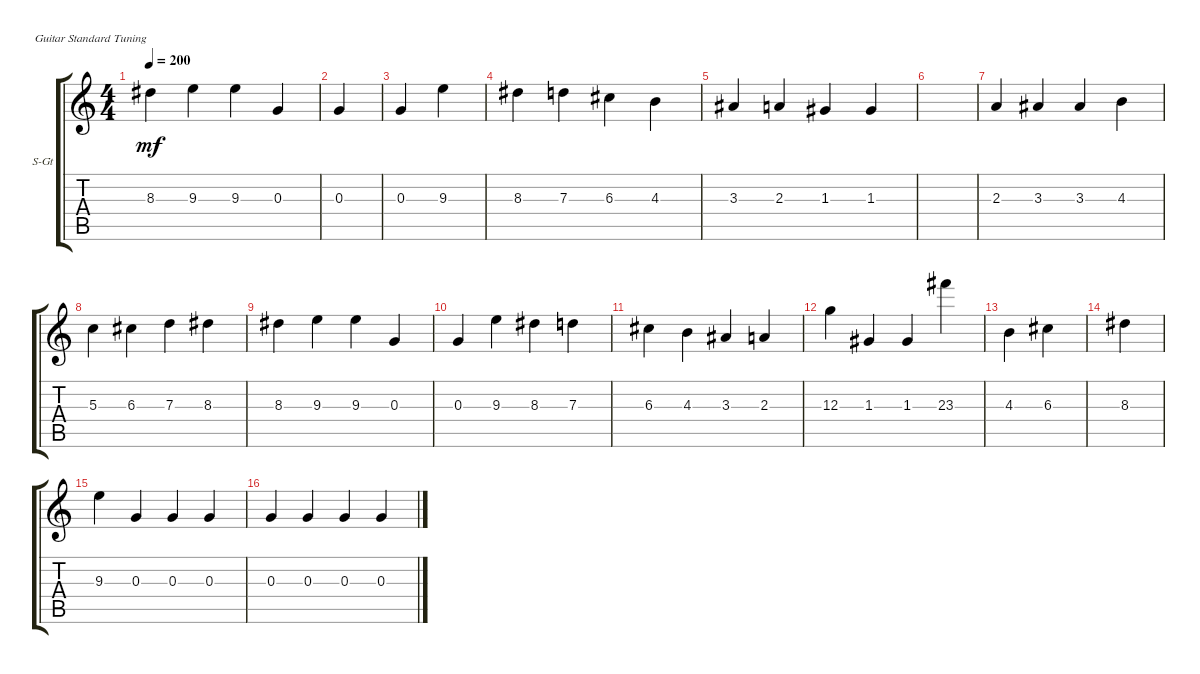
\defaultSystemsLayout 4
\bracketExtendMode groupsimilarinstruments
\firstSystemTrackNameOrientation horizontal
\otherSystemsTrackNameOrientation horizontal
\track ("Steel Guitar" "S-Gt") {instrument acousticguitarsteel}
\staff {score tabs}
\tuning (E4 B3 G3 D3 A2 E2)
\ts (4 4)
\tempo 200
\clef g2
\ks c
8.3.4{dy mf} 9.3.4 9.3.4 0.3.4 |
0.3.4 |
0.3.4 9.3.4 |
8.3.4 7.3.4 6.3.4 4.3.4 |
3.3.4 2.3.4 1.3.4 1.3.4 |
|
2.3.4 3.3.4 3.3.4 4.3.4 |
5.3.4 6.3.4 7.3.4 8.3.4 |
8.3.4 9.3.4 9.3.4 0.3.4 |
0.3.4 9.3.4 8.3.4 7.3.4 |
6.3.4 4.3.4 3.3.4 2.3.4 |
12.3.4 1.3.4 1.3.4 23.3.4 |
4.3.4 6.3.4 |
8.3.4 |
9.3.4 0.3.4 0.3.4 0.3.4 |
0.3.4 0.3.4 0.3.4 0.3.4
